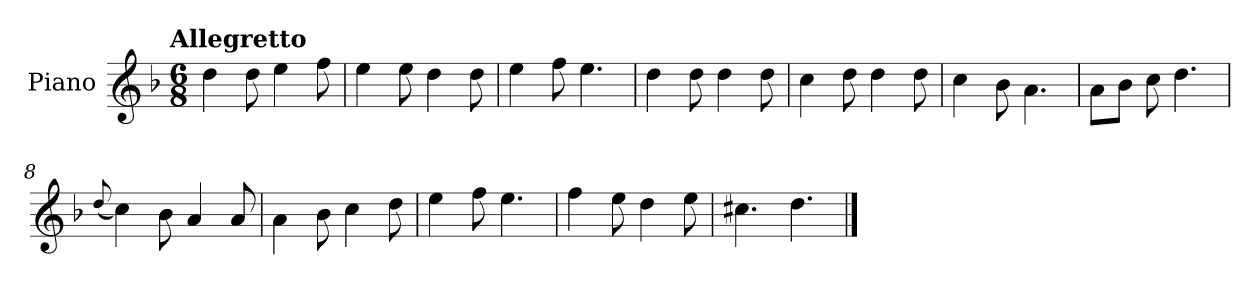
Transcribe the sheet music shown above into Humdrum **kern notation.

**kern
*part1
*staff1
*I"Piano
*I'Pno.
*clefG2
*k[b-]
!!LO:TX:omd:t=Allegretto
*M6/8
*MM116
=1
4dd\
8dd\
4ee\
8ff\
=2
4ee\
8ee\
4dd\
8dd\
=3
4ee\
8ff\
4.ee\
=4
4dd\
8dd\
4dd\
8dd\
!!LO:LB:g=z
=5
4cc\
8dd\
4dd\
8dd\
=6
4cc\
8b-\
4.a\
=7
8a\L
8b-\J
8cc\
4.dd\
=8
(<8qqdd/
4cc\)
8b-\
4a/
8a/
!!LO:LB:g=z
=9
4a\
8b-\
4cc\
8dd\
=10
4ee\
8ff\
4.ee\
=11
4ff\
8ee\
4dd\
8ee\
=12
4.cc#X\
4.dd\
==
*-
